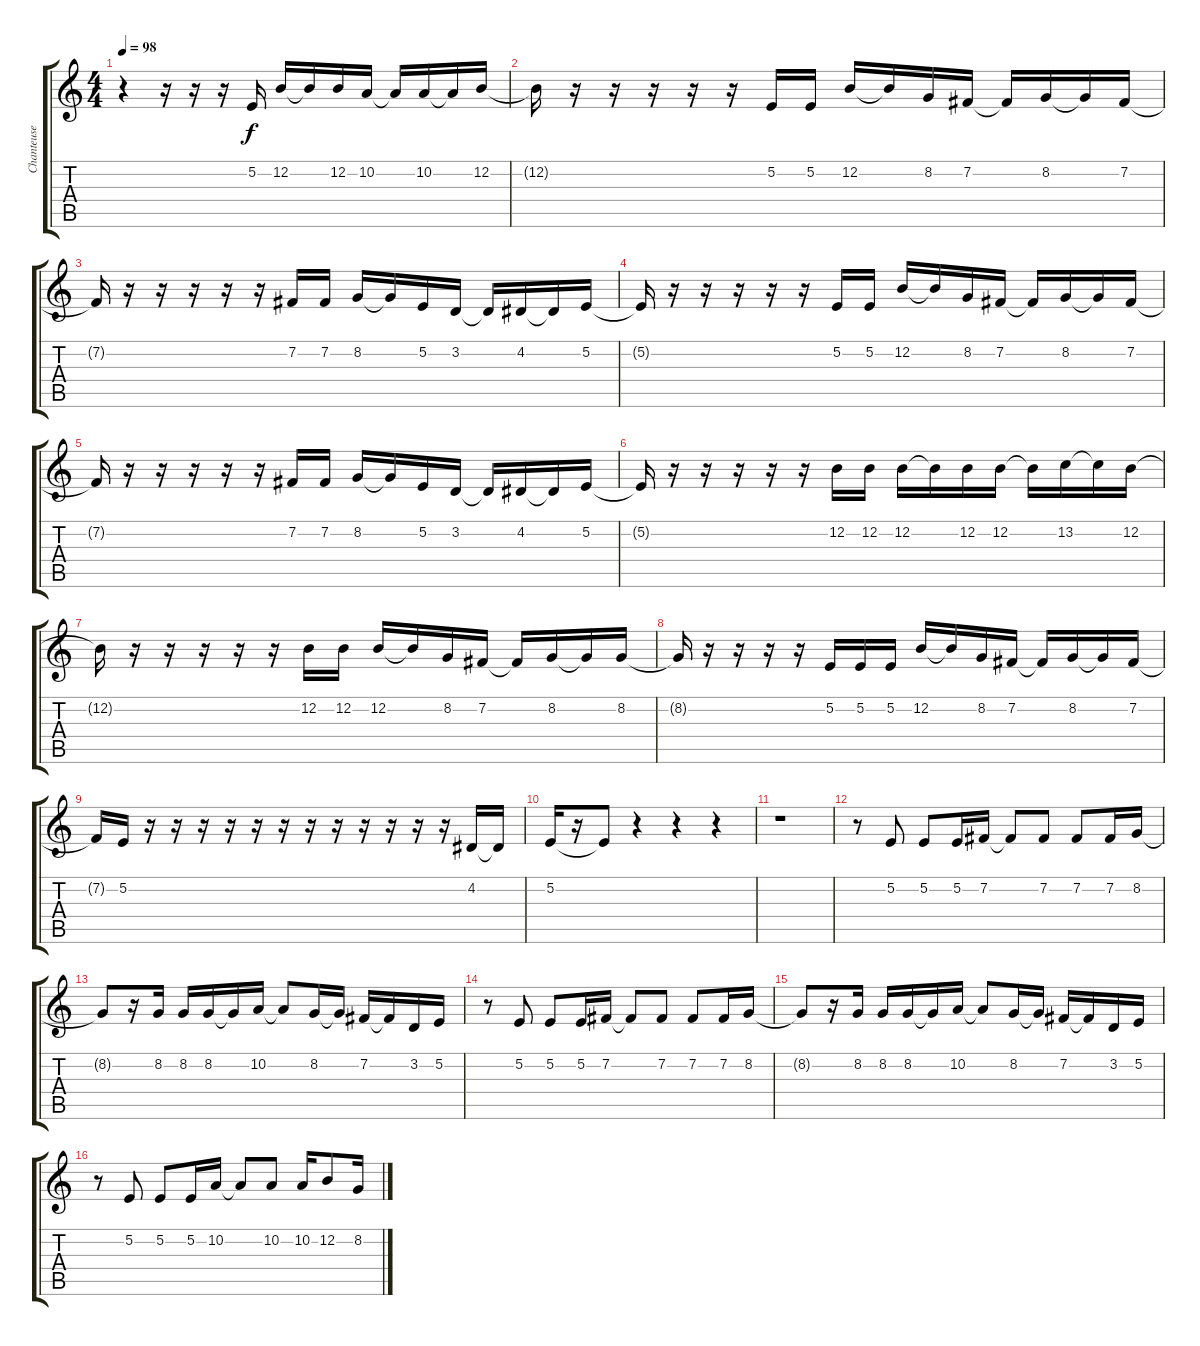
\track ("Chanteuse" "Chanteuse") {instrument stringensemble1}
\staff {score tabs}
\tuning (E4 B3 G3 D3 A2 E2) {hide}
\ts (4 4)
\tempo 98
\clef g2
\ks c
r.4{dy f} r.16 r.16 r.16 5.2.16 12.2.16 12.2{t}.16 12.2.16 10.2.16 10.2{t}.16 10.2.16 10.2{t}.16 12.2.16 |
12.2{t}.16 r.16 r.16 r.16 r.16 r.16 5.2.16 5.2.16 12.2.16 12.2{t}.16 8.2.16 7.2.16 7.2{t}.16 8.2.16 8.2{t}.16 7.2.16 |
7.2{t}.16 r.16 r.16 r.16 r.16 r.16 7.2.16 7.2.16 8.2.16 8.2{t}.16 5.2.16 3.2.16 3.2{t}.16 4.2.16 4.2{t}.16 5.2.16 |
5.2{t}.16 r.16 r.16 r.16 r.16 r.16 5.2.16 5.2.16 12.2.16 12.2{t}.16 8.2.16 7.2.16 7.2{t}.16 8.2.16 8.2{t}.16 7.2.16 |
7.2{t}.16 r.16 r.16 r.16 r.16 r.16 7.2.16 7.2.16 8.2.16 8.2{t}.16 5.2.16 3.2.16 3.2{t}.16 4.2.16 4.2{t}.16 5.2.16 |
5.2{t}.16 r.16 r.16 r.16 r.16 r.16 12.2.16 12.2.16 12.2.16 12.2{t}.16 12.2.16 12.2.16 12.2{t}.16 13.2.16 13.2{t}.16 12.2.16 |
12.2{t}.16 r.16 r.16 r.16 r.16 r.16 12.2.16 12.2.16 12.2.16 12.2{t}.16 8.2.16 7.2.16 7.2{t}.16 8.2.16 8.2{t}.16 8.2.16 |
8.2{t}.16 r.16 r.16 r.16 r.16 5.2.16 5.2.16 5.2.16 12.2.16 12.2{t}.16 8.2.16 7.2.16 7.2{t}.16 8.2.16 8.2{t}.16 7.2.16 |
7.2{t}.16 5.2.16 r.16 r.16 r.16 r.16 r.16 r.16 r.16 r.16 r.16 r.16 r.16 r.16 4.2.16 4.2{t}.16 |
5.2.16 r.16 5.2{t}.8 r.4 r.4 r.4 |
r.1 |
r.8 5.2.8 5.2.8 5.2.16 7.2.16 7.2{t}.8 7.2.8 7.2.8 7.2.16 8.2.16 |
8.2{t}.8 r.16 8.2.16 8.2.16 8.2.16 8.2{t}.16 10.2.16 10.2{t}.8 8.2.16 8.2{t}.16 7.2.16 7.2{t}.16 3.2.16 5.2.16 |
r.8 5.2.8 5.2.8 5.2.16 7.2.16 7.2{t}.8 7.2.8 7.2.8 7.2.16 8.2.16 |
8.2{t}.8 r.16 8.2.16 8.2.16 8.2.16 8.2{t}.16 10.2.16 10.2{t}.8 8.2.16 8.2{t}.16 7.2.16 7.2{t}.16 3.2.16 5.2.16 |
r.8 5.2.8 5.2.8 5.2.16 10.2.16 10.2{t}.8 10.2.8 10.2.16 12.2.8 8.2.16
